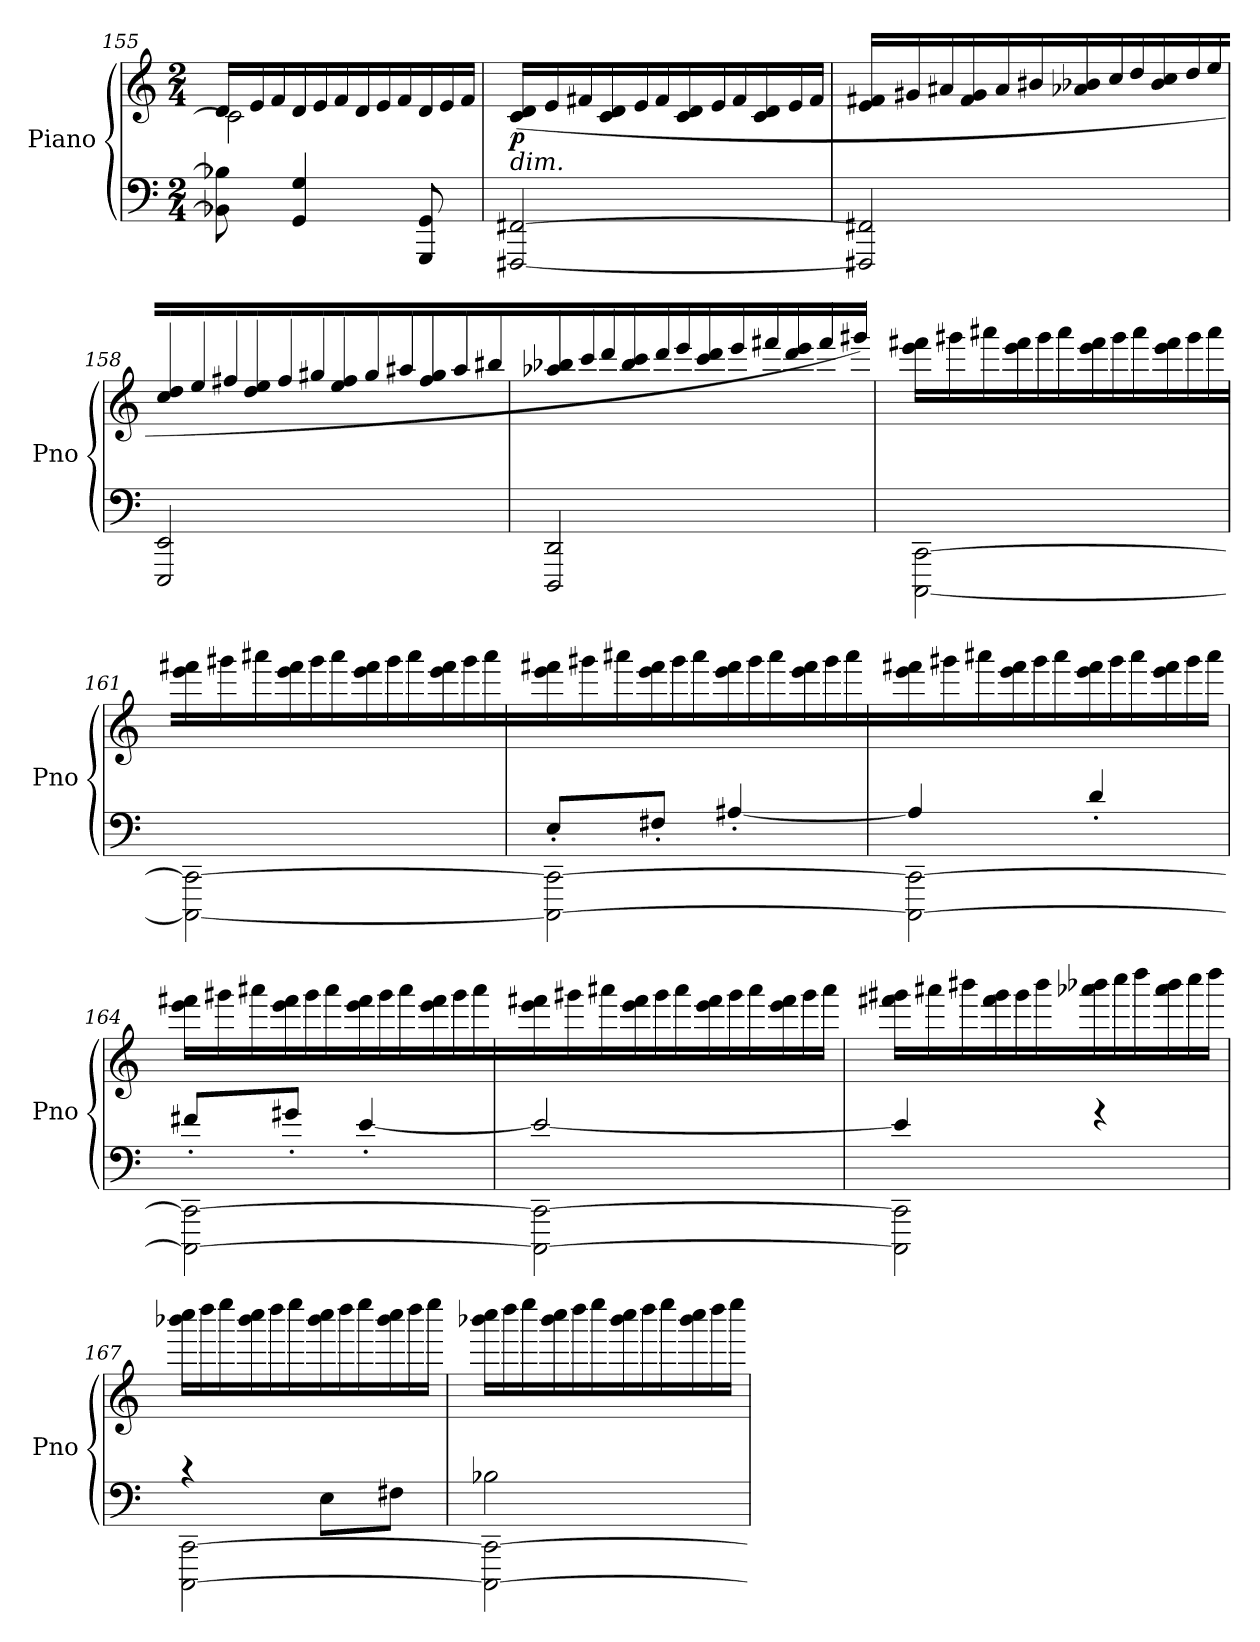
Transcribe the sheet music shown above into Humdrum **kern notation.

**kern	**kern	**dynam
*part1	*part1	*part1
*staff2	*staff1	*staff1/2
*I"Piano	*	*
*I'Pno	*	*
*clefF4	*clefG2	*
*k[]	*k[]	*
*M2/4	*M2/4	*
*	*Xtuplet	*
=155	=155	=155
*	*^	*
8BB-X\] 8B-X\]	24d/LL	2c\]	.
.	24e/	.	.
.	24f/	.	.
4GG/ 4G/	24d/	.	.
.	24e/	.	.
.	24f/	.	.
.	24d/	.	.
.	24e/	.	.
.	24f/	.	.
8GGG/ 8GG/	24d/	.	.
.	24e/	.	.
.	24f/JJ	.	.
*	*v	*v	*
=156	=156	=156
!	!LO:TX:b:i:t=dim.	!
!	!	!LO:DY:b
[2FFF#X/ [2FF#X/	(<24c/ 24d/LL	p
.	24e/	.
.	24f#X/	.
.	24c/ 24d/	.
.	24e/	.
.	24f#/	.
.	24c/ 24d/	.
.	24e/	.
.	24f#/	.
.	24c/ 24d/	.
.	24e/	.
.	24f#/JJ	.
!!LO:LB:g=z
=157	=157	=157
2FFF#X/] 2FF#X/]	24e/ 24f#X/LL	.
.	24g#X/	.
.	24a#X/	.
.	24f#/ 24g#/	.
.	24a#/	.
.	24b#X/	.
.	24a-X/ 24b-X/	.
.	24cc/	.
.	24dd/	.
.	24b-/ 24cc/	.
.	24dd/	.
.	24ee/	.
=158	=158	=158
2EEE/ 2EE/	24cc/ 24dd/	.
.	24ee/	.
.	24ff#X/	.
.	24dd/ 24ee/	.
.	24ff#/	.
.	24gg#X/	.
.	24ee/ 24ff#/	.
.	24gg#/	.
.	24aa#X/	.
.	24ff#/ 24gg#/	.
.	24aa#/	.
.	24bb#X/	.
=159	=159	=159
2DDD/ 2DD/	24aa-X/ 24bb-X/	.
.	24ccc/	.
.	24ddd/	.
.	24bb-/ 24ccc/	.
.	24ddd/	.
.	24eee/	.
.	24ccc/ 24ddd/	.
.	24eee/	.
.	24fff#X/	.
.	24ddd/ 24eee/	.
.	24fff#/	.
.	24ggg#X/JJ)	.
!!LO:PB:g=z
=160	=160	=160
[2CCC\ [2CC\	24eee\ 24fff#X\LL	.
.	24ggg#X\	.
.	24aaa#X\	.
.	24eee\ 24fff#\	.
.	24ggg#\	.
.	24aaa#\	.
.	24eee\ 24fff#\	.
.	24ggg#\	.
.	24aaa#\	.
.	24eee\ 24fff#\	.
.	24ggg#\	.
.	24aaa#\	.
=161	=161	=161
2CCC\_ 2CC\_	24eee\ 24fff#X\	.
.	24ggg#X\	.
.	24aaa#X\	.
.	24eee\ 24fff#\	.
.	24ggg#\	.
.	24aaa#\	.
.	24eee\ 24fff#\	.
.	24ggg#\	.
.	24aaa#\	.
.	24eee\ 24fff#\	.
.	24ggg#\	.
.	24aaa#\	.
=162	=162	=162
*^	*	*
2CCC\_ 2CC\_	8E'/L	24eee\ 24fff#X\	.
.	.	24ggg#X\	.
.	.	24aaa#X\	.
.	8F#X'/J	24eee\ 24fff#\	.
.	.	24ggg#\	.
.	.	24aaa#\	.
.	[4A#X'/	24eee\ 24fff#\	.
.	.	24ggg#\	.
.	.	24aaa#\	.
.	.	24eee\ 24fff#\	.
.	.	24ggg#\	.
.	.	24aaa#\	.
=163	=163	=163	=163
2CCC\_ 2CC\_	4A#/]	24eee\ 24fff#X\	.
.	.	24ggg#X\	.
.	.	24aaa#X\	.
.	.	24eee\ 24fff#\	.
.	.	24ggg#\	.
.	.	24aaa#\	.
.	4d'/	24eee\ 24fff#\	.
.	.	24ggg#\	.
.	.	24aaa#\	.
.	.	24eee\ 24fff#\	.
.	.	24ggg#\	.
.	.	24aaa#\JJ	.
!!LO:LB:g=z
=164	=164	=164	=164
2CCC\_ 2CC\_	8f#X'/L	24eee\ 24fff#X\LL	.
.	.	24ggg#X\	.
.	.	24aaa#X\	.
.	8g#X'/J	24eee\ 24fff#\	.
.	.	24ggg#\	.
.	.	24aaa#\	.
.	[4e'/	24eee\ 24fff#\	.
.	.	24ggg#\	.
.	.	24aaa#\	.
.	.	24eee\ 24fff#\	.
.	.	24ggg#\	.
.	.	24aaa#\	.
=165	=165	=165	=165
2CCC\_ 2CC\_	2e/_	24eee\ 24fff#X\	.
.	.	24ggg#X\	.
.	.	24aaa#X\	.
.	.	24eee\ 24fff#\	.
.	.	24ggg#\	.
.	.	24aaa#\	.
.	.	24eee\ 24fff#\	.
.	.	24ggg#\	.
.	.	24aaa#\	.
.	.	24eee\ 24fff#\	.
.	.	24ggg#\	.
.	.	24aaa#\JJ	.
=166	=166	=166	=166
2CCC\] 2CC\]	4e/]	24fff#X\ 24ggg#X\LL	.
.	.	24aaa#X\	.
.	.	24bbb#X\	.
.	.	24fff#\ 24ggg#\	.
.	.	24ggg#\	.
.	.	24bbb#\	.
.	4rg	24aaa-X\ 24bbb-X\	.
.	.	24cccc\	.
.	.	24dddd\	.
.	.	24aaa-\ 24bbb-\	.
.	.	24cccc\	.
.	.	24dddd\JJ	.
!!LO:LB:g=z
=167	=167	=167	=167
[2CCC\ [2CC\	4rc	24bbb-X\ 24cccc\LL	.
.	.	24dddd\	.
.	.	24eeee\	.
.	.	24bbb-\ 24cccc\	.
.	.	24dddd\	.
.	.	24eeee\	.
!	!	!	!LO:DY:a=2
!	!	!	!LO:DY:n=1:a=2
.	8E\L	24bbb-\ 24cccc\	other-dynamics p
.	.	24dddd\	.
.	.	24eeee\	.
.	8F#X\J	24bbb-\ 24cccc\	.
.	.	24dddd\	.
.	.	24eeee\JJ	.
=168	=168	=168	=168
2CCC\_ 2CC\_	2B-X\	24bbb-X\ 24cccc\LL	.
.	.	24dddd\	.
.	.	24eeee\	.
.	.	24bbb-\ 24cccc\	.
.	.	24dddd\	.
.	.	24eeee\	.
.	.	24bbb-\ 24cccc\	.
.	.	24dddd\	.
.	.	24eeee\	.
.	.	24bbb-\ 24cccc\	.
.	.	24dddd\	.
.	.	24eeee\JJ	.
*v	*v	*	*
=	=	=
*-	*-	*-
